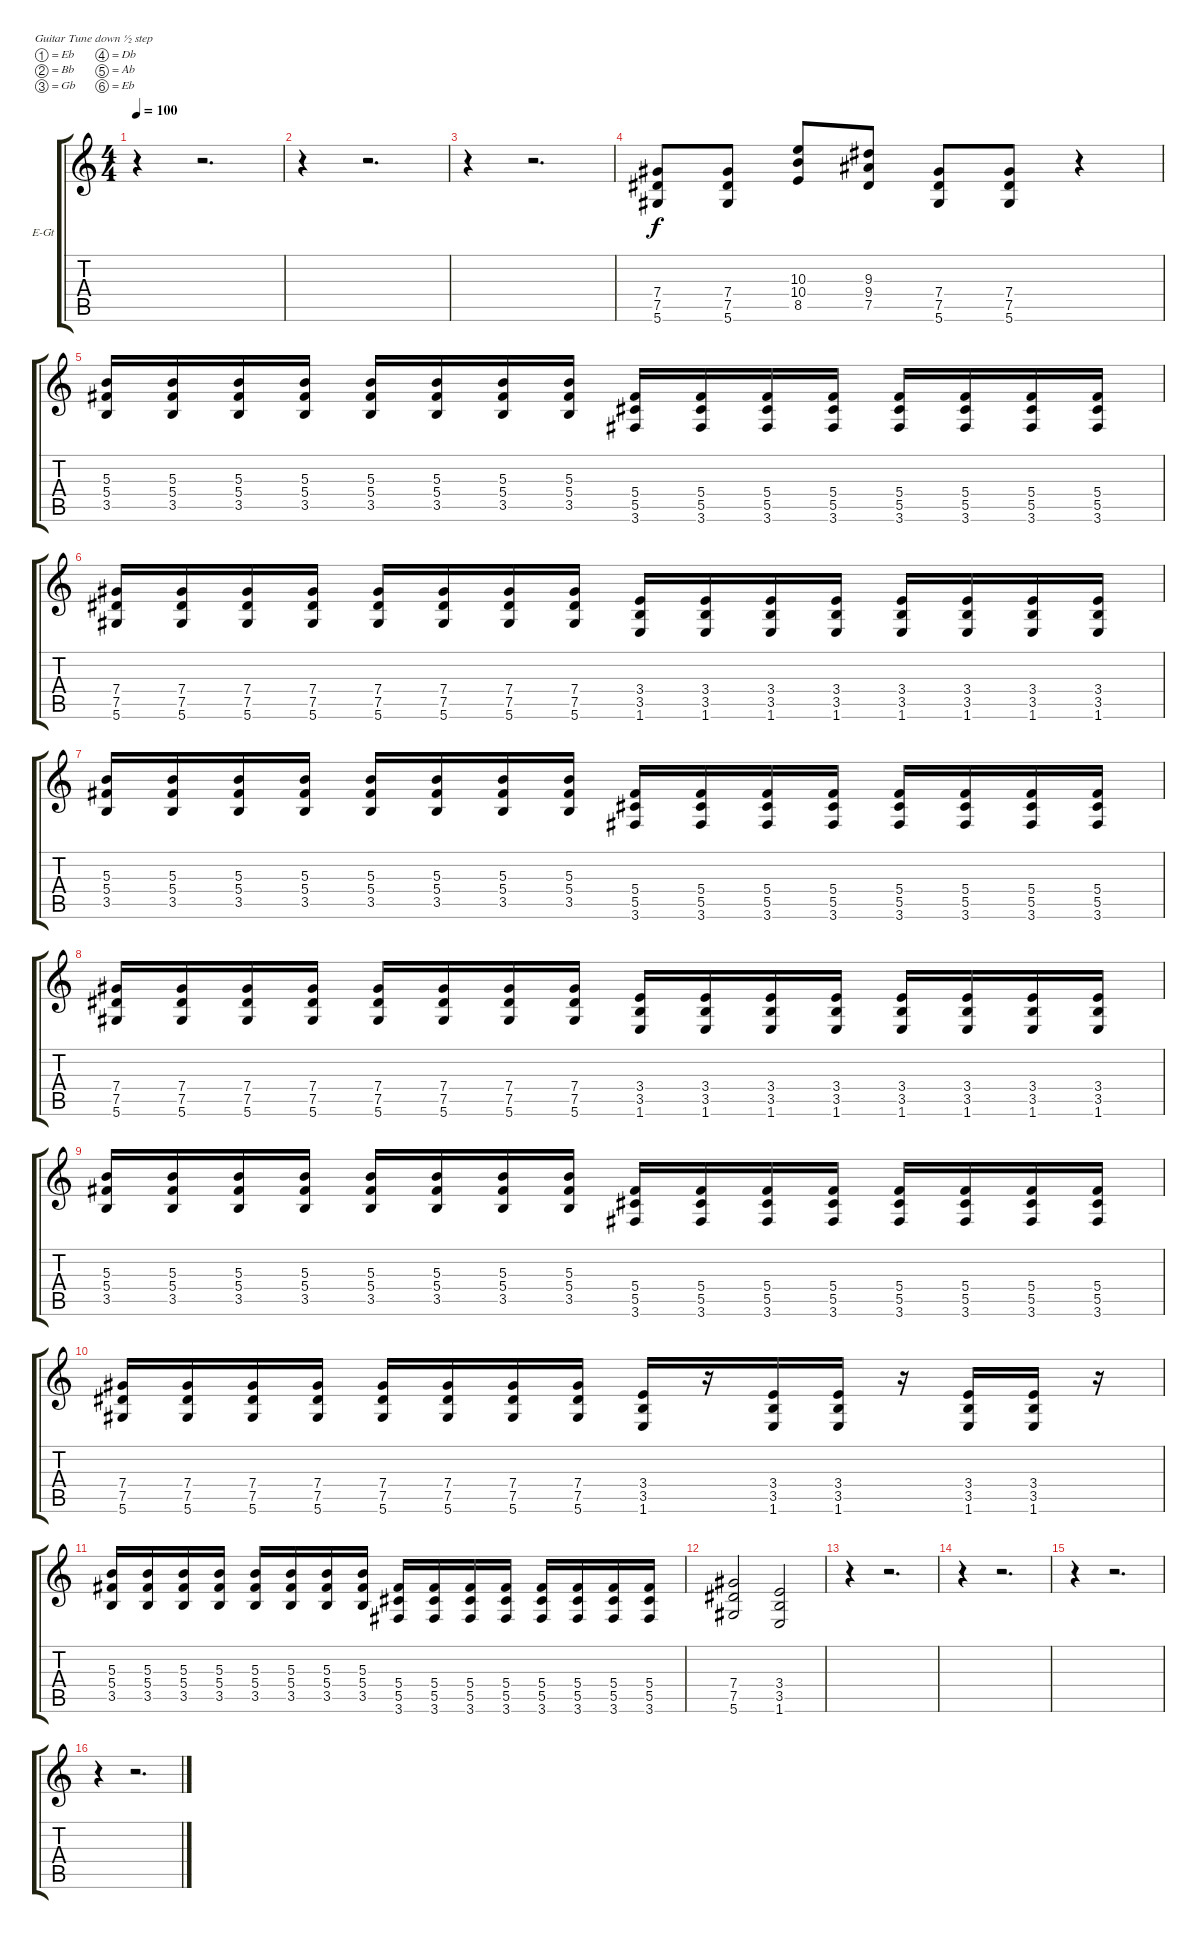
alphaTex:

\bracketExtendMode groupsimilarinstruments
\firstSystemTrackNameOrientation horizontal
\otherSystemsTrackNameOrientation horizontal
\track ("Electric Guitar" "E-Gt") {instrument distortionguitar}
\staff {score tabs}
\tuning (Eb4 Bb3 Gb3 Db3 Ab2 Eb2)
\ts (4 4)
\beaming (8 2 2 2 2)
\tempo 100
\clef g2
\ks c
r.4{dy f instrument distortionguitar} r.2{d} |
r.4 r.2{d} |
r.4 r.2{d} |
(7.4 7.5 5.6).8 (7.4 7.5 5.6).8 (10.3 10.4 8.5).8 (9.3 9.4 7.5).8 (7.4 7.5 5.6).8 (7.4 7.5 5.6).8 r.4 |
(5.3 5.4 3.5).16 (5.3 5.4 3.5).16 (5.3 5.4 3.5).16 (5.3 5.4 3.5).16 (5.3 5.4 3.5).16 (5.3 5.4 3.5).16 (5.3 5.4 3.5).16 (5.3 5.4 3.5).16 (5.4 5.5 3.6).16 (5.4 5.5 3.6).16 (5.4 5.5 3.6).16 (5.4 5.5 3.6).16 (5.4 5.5 3.6).16 (5.4 5.5 3.6).16 (5.4 5.5 3.6).16 (5.4 5.5 3.6).16 |
(7.4 7.5 5.6).16 (7.4 7.5 5.6).16 (7.4 7.5 5.6).16 (7.4 7.5 5.6).16 (7.4 7.5 5.6).16 (7.4 7.5 5.6).16 (7.4 7.5 5.6).16 (7.4 7.5 5.6).16 (3.4 3.5 1.6).16 (3.4 3.5 1.6).16 (3.4 3.5 1.6).16 (3.4 3.5 1.6).16 (3.4 3.5 1.6).16 (3.4 3.5 1.6).16 (3.4 3.5 1.6).16 (3.4 3.5 1.6).16 |
(5.3 5.4 3.5).16 (5.3 5.4 3.5).16 (5.3 5.4 3.5).16 (5.3 5.4 3.5).16 (5.3 5.4 3.5).16 (5.3 5.4 3.5).16 (5.3 5.4 3.5).16 (5.3 5.4 3.5).16 (5.4 5.5 3.6).16 (5.4 5.5 3.6).16 (5.4 5.5 3.6).16 (5.4 5.5 3.6).16 (5.4 5.5 3.6).16 (5.4 5.5 3.6).16 (5.4 5.5 3.6).16 (5.4 5.5 3.6).16 |
(7.4 7.5 5.6).16 (7.4 7.5 5.6).16 (7.4 7.5 5.6).16 (7.4 7.5 5.6).16 (7.4 7.5 5.6).16 (7.4 7.5 5.6).16 (7.4 7.5 5.6).16 (7.4 7.5 5.6).16 (3.4 3.5 1.6).16 (3.4 3.5 1.6).16 (3.4 3.5 1.6).16 (3.4 3.5 1.6).16 (3.4 3.5 1.6).16 (3.4 3.5 1.6).16 (3.4 3.5 1.6).16 (3.4 3.5 1.6).16 |
(5.3 5.4 3.5).16 (5.3 5.4 3.5).16 (5.3 5.4 3.5).16 (5.3 5.4 3.5).16 (5.3 5.4 3.5).16 (5.3 5.4 3.5).16 (5.3 5.4 3.5).16 (5.3 5.4 3.5).16 (5.4 5.5 3.6).16 (5.4 5.5 3.6).16 (5.4 5.5 3.6).16 (5.4 5.5 3.6).16 (5.4 5.5 3.6).16 (5.4 5.5 3.6).16 (5.4 5.5 3.6).16 (5.4 5.5 3.6).16 |
(7.4 7.5 5.6).16 (7.4 7.5 5.6).16 (7.4 7.5 5.6).16 (7.4 7.5 5.6).16 (7.4 7.5 5.6).16 (7.4 7.5 5.6).16 (7.4 7.5 5.6).16 (7.4 7.5 5.6).16 (3.4 3.5 1.6).16 r.16 (3.4 3.5 1.6).16 (3.4 3.5 1.6).16 r.16 (3.4 3.5 1.6).16 (3.4 3.5 1.6).16 r.16 |
(5.3 5.4 3.5).16 (5.3 5.4 3.5).16 (5.3 5.4 3.5).16 (5.3 5.4 3.5).16 (5.3 5.4 3.5).16 (5.3 5.4 3.5).16 (5.3 5.4 3.5).16 (5.3 5.4 3.5).16 (5.4 5.5 3.6).16 (5.4 5.5 3.6).16 (5.4 5.5 3.6).16 (5.4 5.5 3.6).16 (5.4 5.5 3.6).16 (5.4 5.5 3.6).16 (5.4 5.5 3.6).16 (5.4 5.5 3.6).16 |
(7.4 7.5 5.6).2 (3.4 3.5 1.6).2 |
r.4 r.2{d} |
r.4 r.2{d} |
r.4 r.2{d} |
r.4 r.2{d}
